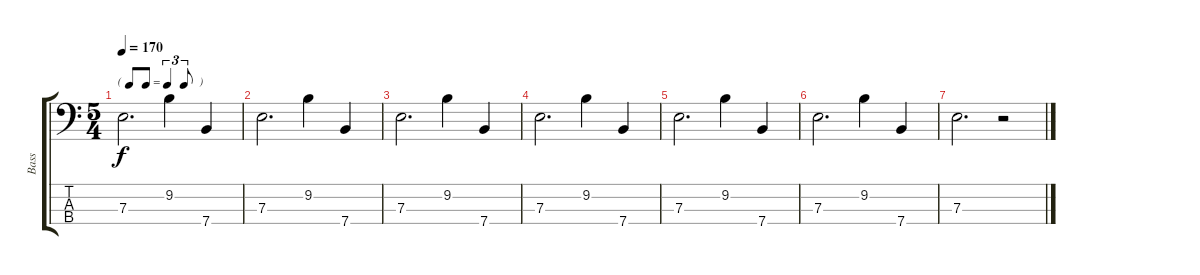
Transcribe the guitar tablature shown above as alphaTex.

\track ("Bass" "Bass") {instrument acousticbass}
\staff {score tabs}
\tuning (G2 D2 A1 E1) {hide}
\ts (5 4)
\tf triplet8th
\tempo 170
\clef f4
\ks c
7.3.2{d dy f} 9.2.4 7.4.4 |
7.3.2{d} 9.2.4 7.4.4 |
7.3.2{d} 9.2.4 7.4.4 |
7.3.2{d} 9.2.4 7.4.4 |
7.3.2{d} 9.2.4 7.4.4 |
7.3.2{d} 9.2.4 7.4.4 |
7.3.2{d} r.2
